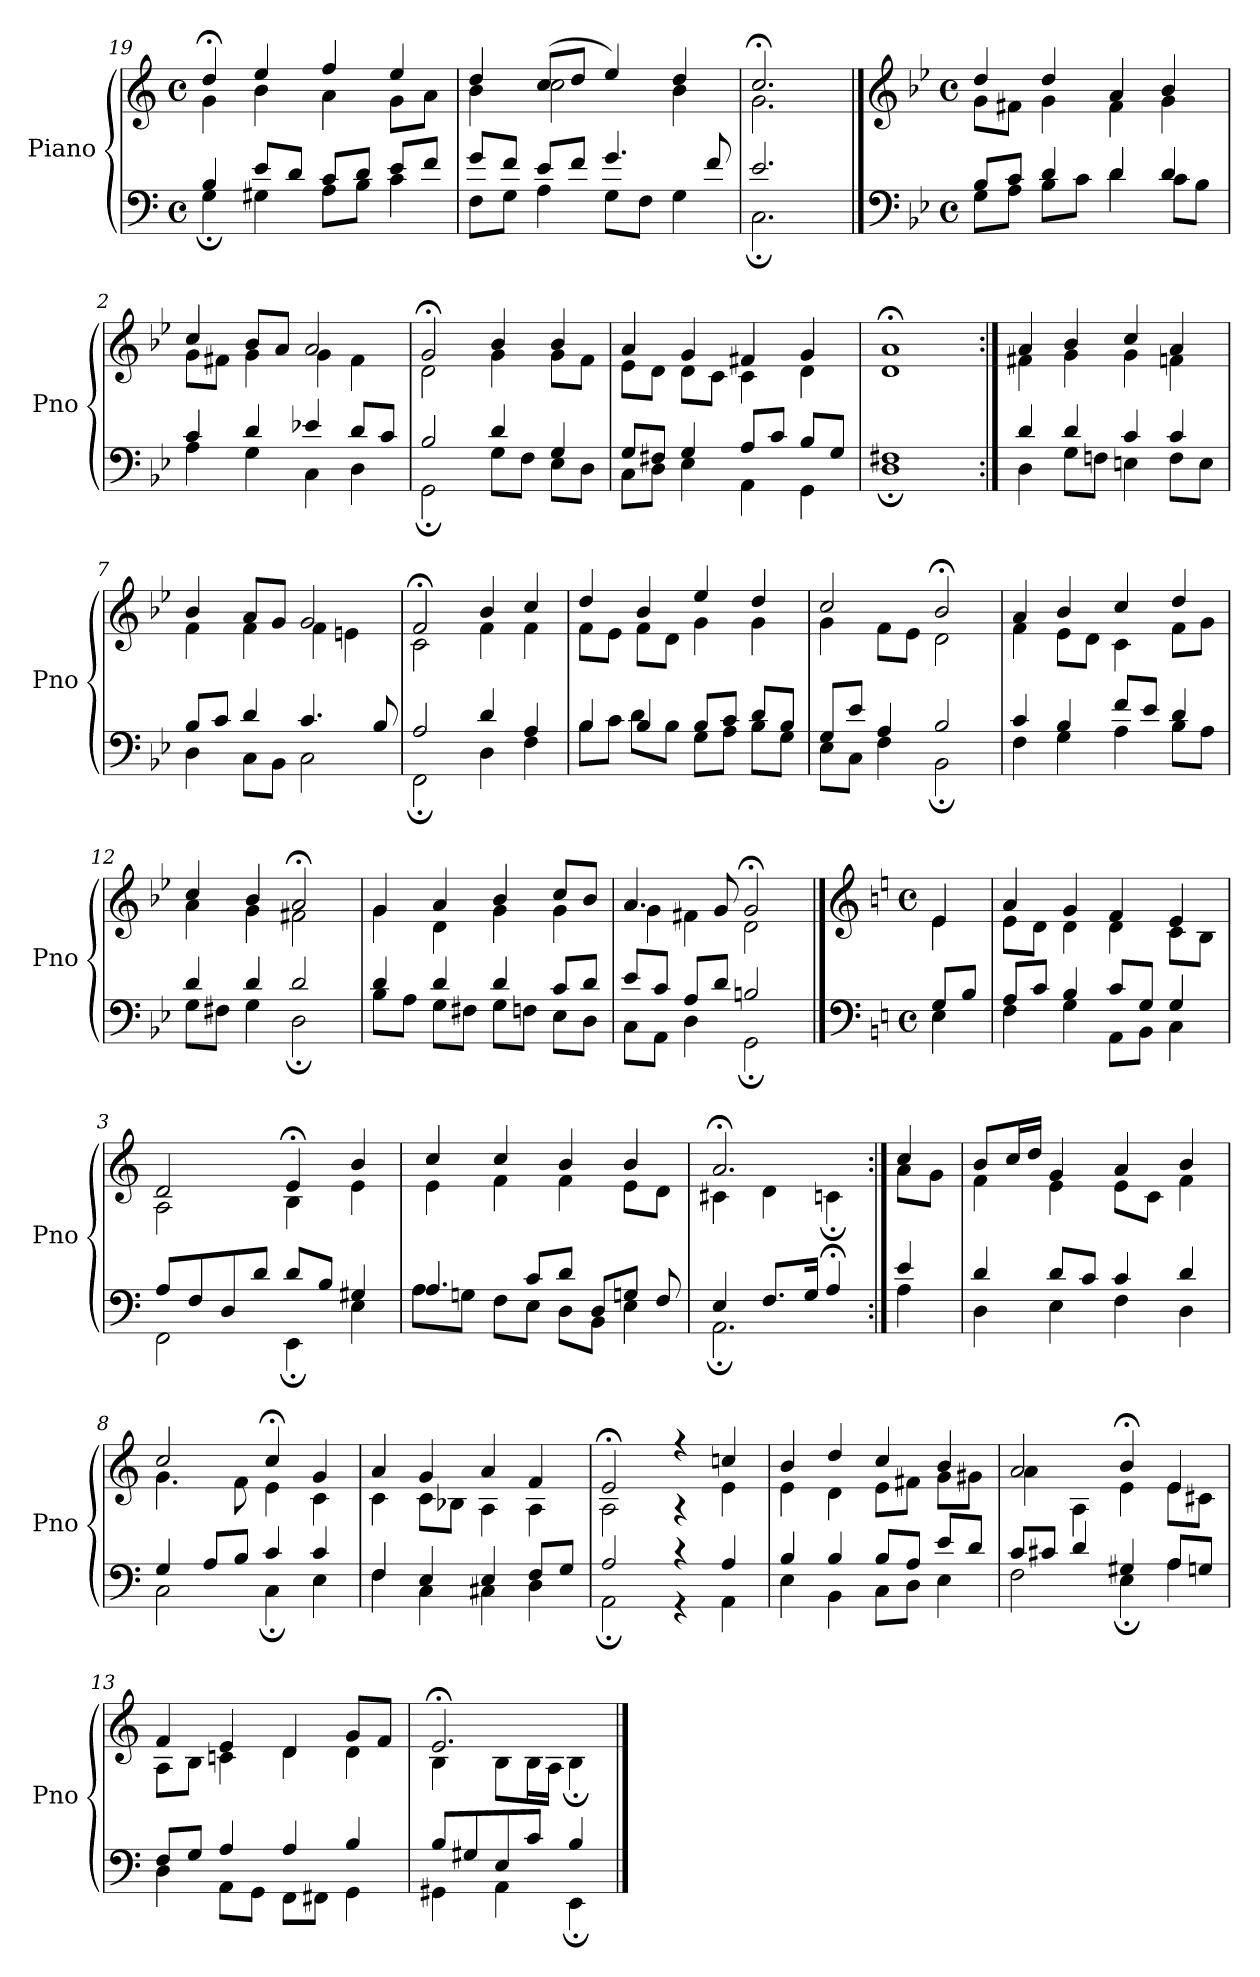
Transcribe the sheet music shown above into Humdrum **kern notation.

**kern	**kern
*part1	*part1
*staff2	*staff1
*I"Piano	*
*I'Pno	*
*clefF4	*clefG2
*k[]	*k[]
*M4/4	*M4/4
*met(c)	*met(c)
=19	=19
*^	*^
4B/	4G;\	4dd;</	4g\
8e/L	4G#X\	4ee/	4b\
8d/J	.	.	.
8c/L	8A\L	4ff/	4a\
8d/J	8B\J	.	.
8e/L	4c\	4ee/	8g\L
8f/J	.	.	8a\J
=20	=20	=20	=20
8g/L	8F\L	4dd/	4b\
8f/J	8G\J	.	.
8e/L	4A\	(>8cc/L	2cc\
8f/J	.	8dd/J	.
4.g/	8G\L	4ee/)	.
.	8F\J	.	.
.	4G\	4dd/	4b\
8f/	.	.	.
=21	=21	=21	=21
2.e/	2.C;\	2.cc;</	2.g\
==1	==1	==1	==1
*clefF4	*	*clefG2	*
*k[b-e-]	*	*k[b-e-]	*
*M4/4	*	*M4/4	*
*met(c)	*	*met(c)	*
8B-/L	8G\L	4dd/	8g\L
8c/J	8A\J	.	8f#X\J
4d/	8B-\L	4dd/	4g\
.	8c\J	.	.
4d/	4d\	4a/	4f#\
4d/	8c\L	4b-/	4g\
.	8B-\J	.	.
=2	=2	=2	=2
4c/	4A\	4cc/	8g\L
.	.	.	8f#X\J
4d/	4G\	8b-/L	4g\
.	.	8a/J	.
4e-X/	4C\	2a/	4g\
8d/L	4D\	.	4f#\
8c/J	.	.	.
=3	=3	=3	=3
2B-/	2GG;\	2g;</	2d\
4d/	8G\L	4b-/	4g\
.	8F\J	.	.
4G/	8E-\L	4b-/	8g\L
.	8D\J	.	8f\J
=4	=4	=4	=4
8G/L	8C\L	4a/	8e-\L
8F#X/J	8D\J	.	8d\J
4G/	4E-\	4g/	8d\L
.	.	.	8c\J
8A/L	4AA\	4f#X/	4c\
8c/J	.	.	.
8B-/L	4GG\	4g/	4d\
8G/J	.	.	.
=5	=5	=5	=5
1F#X	1D;	1a;<	1d
=6:|!	=6:|!	=6:|!	=6:|!
4d/	4D\	4a/	4f#X\
4d/	8G\L	4b-/	4g\
.	8Fn\J	.	.
4c/	4En\	4cc/	4g\
4c/	8F\L	4a/	4fn\
.	8E\J	.	.
=7	=7	=7	=7
8B-/L	4D\	4b-/	4f\
8c/J	.	.	.
4d/	8C\L	8a/L	4f\
.	8BB-\J	8g/J	.
4.c/	2C\	2g/	4f\
.	.	.	4en\
8B-/	.	.	.
=8	=8	=8	=8
2A/	2FF;\	2f;</	2c\
4d/	4D\	4b-/	4f\
4A/	4F\	4cc/	4f\
=9	=9	=9	=9
4B-/	8B-\L	4dd/	8f\L
.	8c\J	.	8e-\J
4B-/	8d\L	4b-/	8f\L
.	8B-\J	.	8d\J
8B-/L	8G\L	4ee-/	4g\
8c/J	8A\J	.	.
8d/L	8B-\L	4dd/	4g\
8B-/J	8G\J	.	.
=10	=10	=10	=10
8G/L	8E-\L	2cc/	4g\
8e-/J	8C\J	.	.
4A/	4F\	.	8f\L
.	.	.	8e-\J
2B-/	2BB-;\	2b-;</	2d\
=11	=11	=11	=11
4c/	4F\	4a/	4f\
4B-/	4G\	4b-/	8e-\L
.	.	.	8d\J
8f/L	4A\	4cc/	4c\
8e-/J	.	.	.
4d/	8B-\L	4dd/	8f\L
.	8A\J	.	8g\J
=12	=12	=12	=12
4d/	8G\L	4cc/	4a\
.	8F#X\J	.	.
4d/	4G\	4b-/	4g\
2d/	2D;\	2a;</	2f#X\
=13	=13	=13	=13
4d/	8B-\L	4g/	4g\
.	8A\J	.	.
4d/	8G\L	4a/	4d\
.	8F#X\J	.	.
4d/	8G\L	4b-/	4g\
.	8Fn\J	.	.
8c/L	8E-\L	8cc/L	4g\
8d/J	8D\J	8b-/J	.
=14	=14	=14	=14
8e-/L	8C\L	4.a/	4g\
8c/J	8AA\J	.	.
8A/L	4D\	.	4f#X\
8d/J	.	8g/	.
2Bn/	2GG;\	2g;</	2d\
==1	==1	==1	==1
*clefF4	*	*clefG2	*
*k[]	*	*k[]	*
*M4/4	*	*M4/4	*
*met(c)	*	*met(c)	*
8G/L	4E\	4e/	4e\
8B/J	.	.	.
=2	=2	=2	=2
8A/L	4F\	4a/	8e\L
8c/J	.	.	8d\J
4B/	4G\	4g/	4d\
8c/L	8AA\L	4f/	4d\
8G/J	8BB\J	.	.
4G/	4C\	4e/	8c\L
.	.	.	8B\J
=3	=3	=3	=3
8A/L	2FF\	2d/	2A\
8F/	.	.	.
8D/	.	.	.
8d/J	.	.	.
8d/L	4EE;\	4e;</	4B\
8B/J	.	.	.
4G#X/	4E\	4b/	4e\
=4	=4	=4	=4
4.A/	8A\L	4cc/	4e\
.	8Gn\J	.	.
.	8F\L	4cc/	4f\
8c/L	8E\J	.	.
8d/J	8D\L	4b/	4f\
8D/L	8BB\J	.	.
8Gn/J	4E\	4b/	8e\L
8F/	.	.	8d\J
=5	=5	=5	=5
4E/	2.AA;\	2.a;</	4c#X\
8.F/L	.	.	4d\
16G/Jk	.	.	.
4A;</	.	.	4cn;\
=6:|!	=6:|!	=6:|!	=6:|!
4e/	4A\	4cc/	8a\L
.	.	.	8g\J
=7	=7	=7	=7
4d/	4D\	8b/L	4f\
.	.	16cc/L	.
.	.	16dd/JJ	.
8d/L	4E\	4g/	4e\
8c/J	.	.	.
4c/	4F\	4a/	8e\L
.	.	.	8c\J
4d/	4D\	4b/	4f\
=8	=8	=8	=8
4G/	2C\	2cc/	4.g\
8A/L	.	.	.
8B/J	.	.	8f\
4c/	4C;\	4cc;</	4e\
4c/	4E\	4g/	4c\
=9	=9	=9	=9
4F/	4F\	4a/	4c\
4E/	4C\	4g/	8c\L
.	.	.	8B-X\J
4E/	4C#X\	4a/	4A\
8F/L	4D\	4f/	4A\
8G/J	.	.	.
=10	=10	=10	=10
2A/	2AA;\	2e;</	2A\
4r	4r	4r	4r
4A/	4AA\	4ccn/	4e\
=11	=11	=11	=11
4B/	4E\	4b/	4e\
4B/	4BB\	4dd/	4d\
8B/L	8C\L	4cc/	8e\L
8A/J	8D\J	.	8f#X\J
8e/L	4E\	4b/	8g\L
8d/J	.	.	8g#X\J
=12	=12	=12	=12
8c/L	2F\	2a/	4a\
8c#X/J	.	.	.
4d/	.	.	4A\
4G#X/	4E;\	4b;</	4e\
8A/L	4A\	4e/	8e\L
8Gn/J	.	.	8c#X\J
=13	=13	=13	=13
8F/L	4D\	4f/	8A\L
8G/J	.	.	8B\J
4A/	8AA\L	4e/	4cn\
.	8GG\J	.	.
4A/	8FF\L	4d/	4d\
.	8FF#X\J	.	.
4B/	4GG\	8g/L	4d\
.	.	8f/J	.
=14	=14	=14	=14
8B/L	4GG#X\	2.e;</	4B\
8G#X/	.	.	.
8E/	4AA\	.	8B\L
8c/J	.	.	16B\L
.	.	.	16A\JJ
4B/	4EE;\	.	4B;\
*v	*v	*	*
*	*v	*v
==	==
*-	*-
